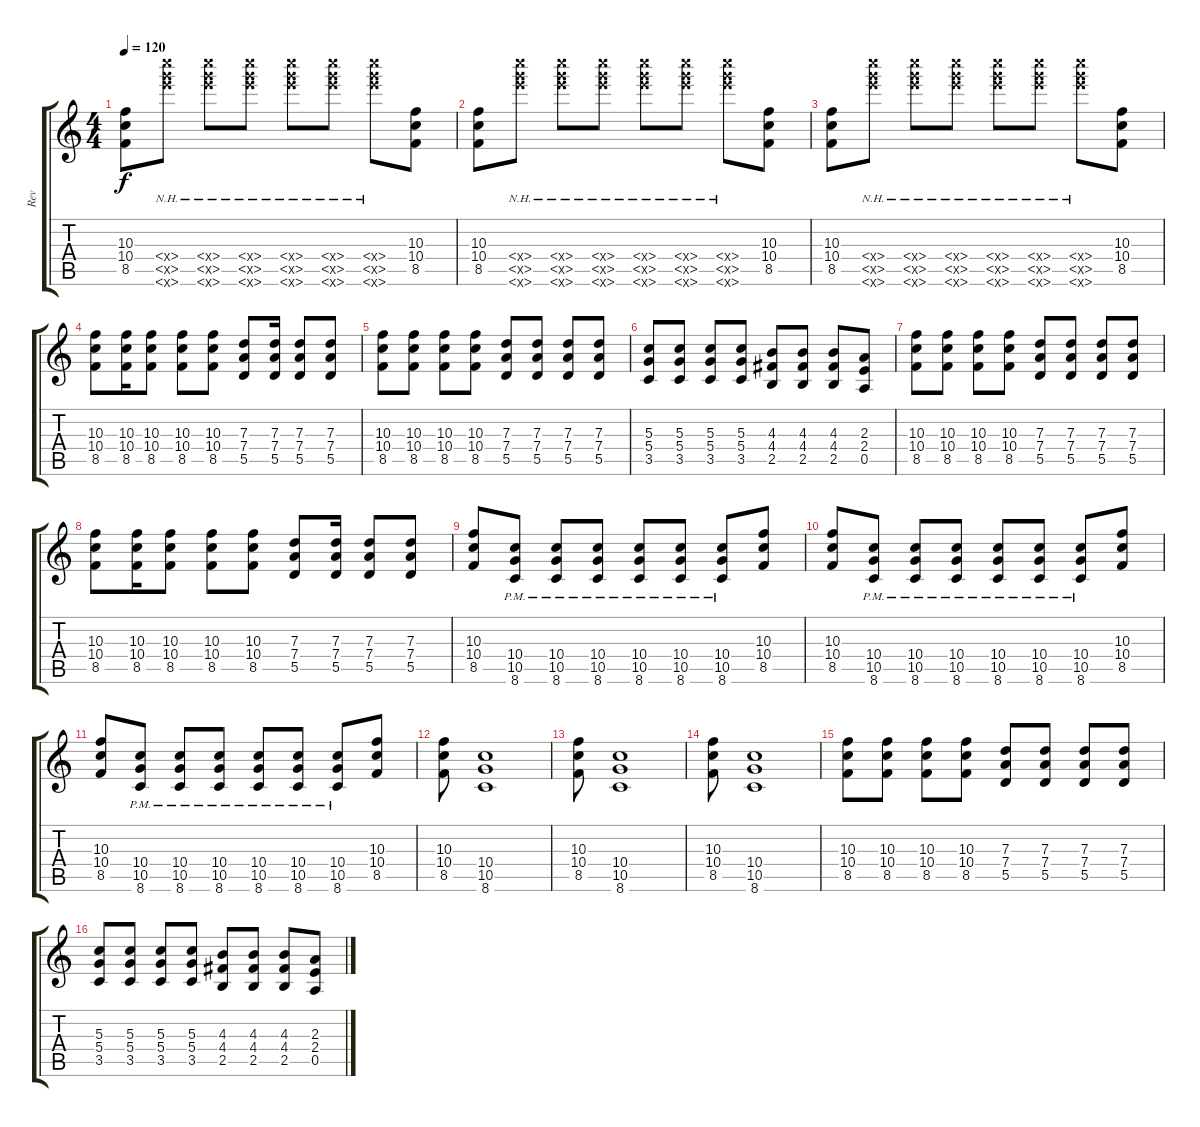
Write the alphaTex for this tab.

\track ("Rev" "Rev") {instrument distortionguitar}
\staff {score tabs}
\tuning (E4 B3 G3 D3 A2 E2) {hide}
\ts (4 4)
\tempo 120
\clef g2
\ks c
(10.3 10.4 8.5).8{dy f} (10.4{nh x} 10.5{nh x} 8.6{nh x}).8 (10.4{nh x} 10.5{nh x} 8.6{nh x}).8 (10.4{nh x} 10.5{nh x} 8.6{nh x}).8 (10.4{nh x} 10.5{nh x} 8.6{nh x}).8 (10.4{nh x} 10.5{nh x} 8.6{nh x}).8 (10.4{nh x} 10.5{nh x} 8.6{nh x}).8 (10.3 10.4 8.5).8 |
(10.3 10.4 8.5).8 (10.4{nh x} 10.5{nh x} 8.6{nh x}).8 (10.4{nh x} 10.5{nh x} 8.6{nh x}).8 (10.4{nh x} 10.5{nh x} 8.6{nh x}).8 (10.4{nh x} 10.5{nh x} 8.6{nh x}).8 (10.4{nh x} 10.5{nh x} 8.6{nh x}).8 (10.4{nh x} 10.5{nh x} 8.6{nh x}).8 (10.3 10.4 8.5).8 |
(10.3 10.4 8.5).8 (10.4{nh x} 10.5{nh x} 8.6{nh x}).8 (10.4{nh x} 10.5{nh x} 8.6{nh x}).8 (10.4{nh x} 10.5{nh x} 8.6{nh x}).8 (10.4{nh x} 10.5{nh x} 8.6{nh x}).8 (10.4{nh x} 10.5{nh x} 8.6{nh x}).8 (10.4{nh x} 10.5{nh x} 8.6{nh x}).8 (10.3 10.4 8.5).8 |
(10.3 10.4 8.5).8 (10.3 10.4 8.5).16 (10.3 10.4 8.5).8 (10.3 10.4 8.5).8 (10.3 10.4 8.5).8 (7.3 7.4 5.5).8 (7.3 7.4 5.5).16 (7.3 7.4 5.5).8 (7.3 7.4 5.5).8 |
(10.3 10.4 8.5).8 (10.3 10.4 8.5).8 (10.3 10.4 8.5).8 (10.3 10.4 8.5).8 (7.3 7.4 5.5).8 (7.3 7.4 5.5).8 (7.3 7.4 5.5).8 (7.3 7.4 5.5).8 |
(5.3 5.4 3.5).8 (5.3 5.4 3.5).8 (5.3 5.4 3.5).8 (5.3 5.4 3.5).8 (4.3 4.4 2.5).8 (4.3 4.4 2.5).8 (4.3 4.4 2.5).8 (2.3 2.4 0.5).8 |
(10.3 10.4 8.5).8 (10.3 10.4 8.5).8 (10.3 10.4 8.5).8 (10.3 10.4 8.5).8 (7.3 7.4 5.5).8 (7.3 7.4 5.5).8 (7.3 7.4 5.5).8 (7.3 7.4 5.5).8 |
(10.3 10.4 8.5).8 (10.3 10.4 8.5).16 (10.3 10.4 8.5).8 (10.3 10.4 8.5).8 (10.3 10.4 8.5).8 (7.3 7.4 5.5).8 (7.3 7.4 5.5).16 (7.3 7.4 5.5).8 (7.3 7.4 5.5).8 |
(10.3 10.4 8.5).8 (10.4{pm} 10.5{pm} 8.6{pm}).8 (10.4{pm} 10.5{pm} 8.6{pm}).8 (10.4{pm} 10.5{pm} 8.6{pm}).8 (10.4{pm} 10.5{pm} 8.6{pm}).8 (10.4{pm} 10.5{pm} 8.6{pm}).8 (10.4{pm} 10.5{pm} 8.6{pm}).8 (10.3 10.4 8.5).8 |
(10.3 10.4 8.5).8 (10.4{pm} 10.5{pm} 8.6{pm}).8 (10.4{pm} 10.5{pm} 8.6{pm}).8 (10.4{pm} 10.5{pm} 8.6{pm}).8 (10.4{pm} 10.5{pm} 8.6{pm}).8 (10.4{pm} 10.5{pm} 8.6{pm}).8 (10.4{pm} 10.5{pm} 8.6{pm}).8 (10.3 10.4 8.5).8 |
(10.3 10.4 8.5).8 (10.4{pm} 10.5{pm} 8.6{pm}).8 (10.4{pm} 10.5{pm} 8.6{pm}).8 (10.4{pm} 10.5{pm} 8.6{pm}).8 (10.4{pm} 10.5{pm} 8.6{pm}).8 (10.4{pm} 10.5{pm} 8.6{pm}).8 (10.4{pm} 10.5{pm} 8.6{pm}).8 (10.3 10.4 8.5).8 |
(10.3 10.4 8.5).8 (10.4 10.5 8.6).1 |
(10.3 10.4 8.5).8 (10.4 10.5 8.6).1 |
(10.3 10.4 8.5).8 (10.4 10.5 8.6).1 |
(10.3 10.4 8.5).8 (10.3 10.4 8.5).8 (10.3 10.4 8.5).8 (10.3 10.4 8.5).8 (7.3 7.4 5.5).8 (7.3 7.4 5.5).8 (7.3 7.4 5.5).8 (7.3 7.4 5.5).8 |
(5.3 5.4 3.5).8 (5.3 5.4 3.5).8 (5.3 5.4 3.5).8 (5.3 5.4 3.5).8 (4.3 4.4 2.5).8 (4.3 4.4 2.5).8 (4.3 4.4 2.5).8 (2.3 2.4 0.5).8
